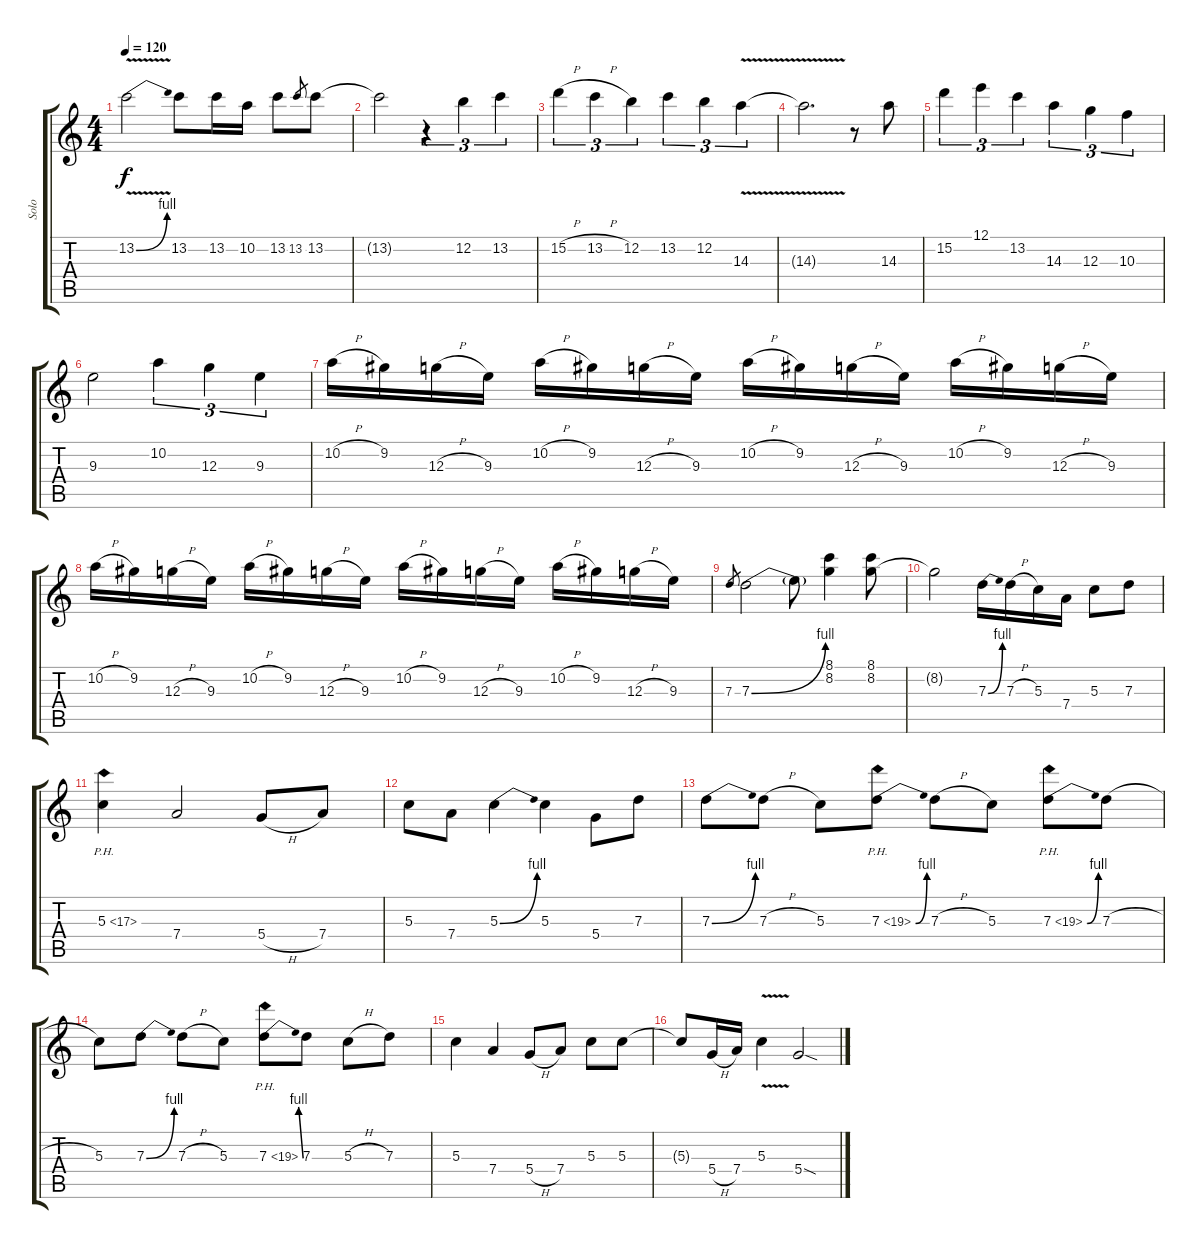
\track ("Solo" "Solo") {instrument distortionguitar}
\staff {score tabs}
\tuning (E4 B3 G3 D3 A2 E2) {hide}
\ts (4 4)
\tempo 120
\clef g2
\ks c
13.2{be (bend 0 0 60 4) v}.2{dy f} 13.2.8 13.2.16 10.2.16 13.2.8 13.2.8{gr} 13.2.8 |
13.2{t}.2 r.4{tu (3 2)} 12.2.4{tu (3 2)} 13.2.4{tu (3 2)} |
15.2{h}.4{tu (3 2)} 13.2{h}.4{tu (3 2)} 12.2.4{tu (3 2)} 13.2.4{tu (3 2)} 12.2.4{tu (3 2)} 14.3{v}.4{tu (3 2)} |
14.3{t}.2{d} r.8 14.3.8 |
15.2.4{tu (3 2)} 12.1.4{tu (3 2)} 13.2.4{tu (3 2)} 14.3.4{tu (3 2)} 12.3.4{tu (3 2)} 10.3.4{tu (3 2)} |
9.3.2 10.2.4{tu (3 2)} 12.3.4{tu (3 2)} 9.3.4{tu (3 2)} |
10.2{h}.16 9.2.16 12.3{h}.16 9.3.16 10.2{h}.16 9.2.16 12.3{h}.16 9.3.16 10.2{h}.16 9.2.16 12.3{h}.16 9.3.16 10.2{h}.16 9.2.16 12.3{h}.16 9.3.16 |
10.2{h}.16 9.2.16 12.3{h}.16 9.3.16 10.2{h}.16 9.2.16 12.3{h}.16 9.3.16 10.2{h}.16 9.2.16 12.3{h}.16 9.3.16 10.2{h}.16 9.2.16 12.3{h}.16 9.3.16 |
7.3.8{gr} 7.3{be (bend 0 0 60 4)}.2 7.3{t}.8 (8.1 8.2).4 (8.1 8.2).8 |
8.2{t}.2 7.3{be (bend 0 0 60 4)}.16 7.3{h}.16 5.3.16 7.4.16 5.3.8 7.3.8 |
5.3{ph 12}.4 7.4.2 5.4{h}.8 7.4.8 |
5.3.8 7.4.8 5.3{be (bend 0 0 60 4)}.4 5.3.4 5.4.8 7.3.8 |
7.3{be (bend 0 0 60 4)}.8 7.3{h}.8 5.3.8 7.3{be (bend 0 0 60 4) ph 12}.8 7.3{h}.8 5.3.8 7.3{be (bend 0 0 60 4) ph 12}.8 7.3{h}.8 |
5.3.8 7.3{be (bend 0 0 60 4)}.8 7.3{h}.8 5.3.8 7.3{be (bend 0 0 60 4) ph 12}.8 7.3.8 5.3{h}.8 7.3.8 |
5.3.4 7.4.4 5.4{h}.8 7.4.8 5.3.8 5.3.8 |
5.3{t}.8 5.4{h}.16 7.4.16 5.3{v}.4 5.4{sod}.2
